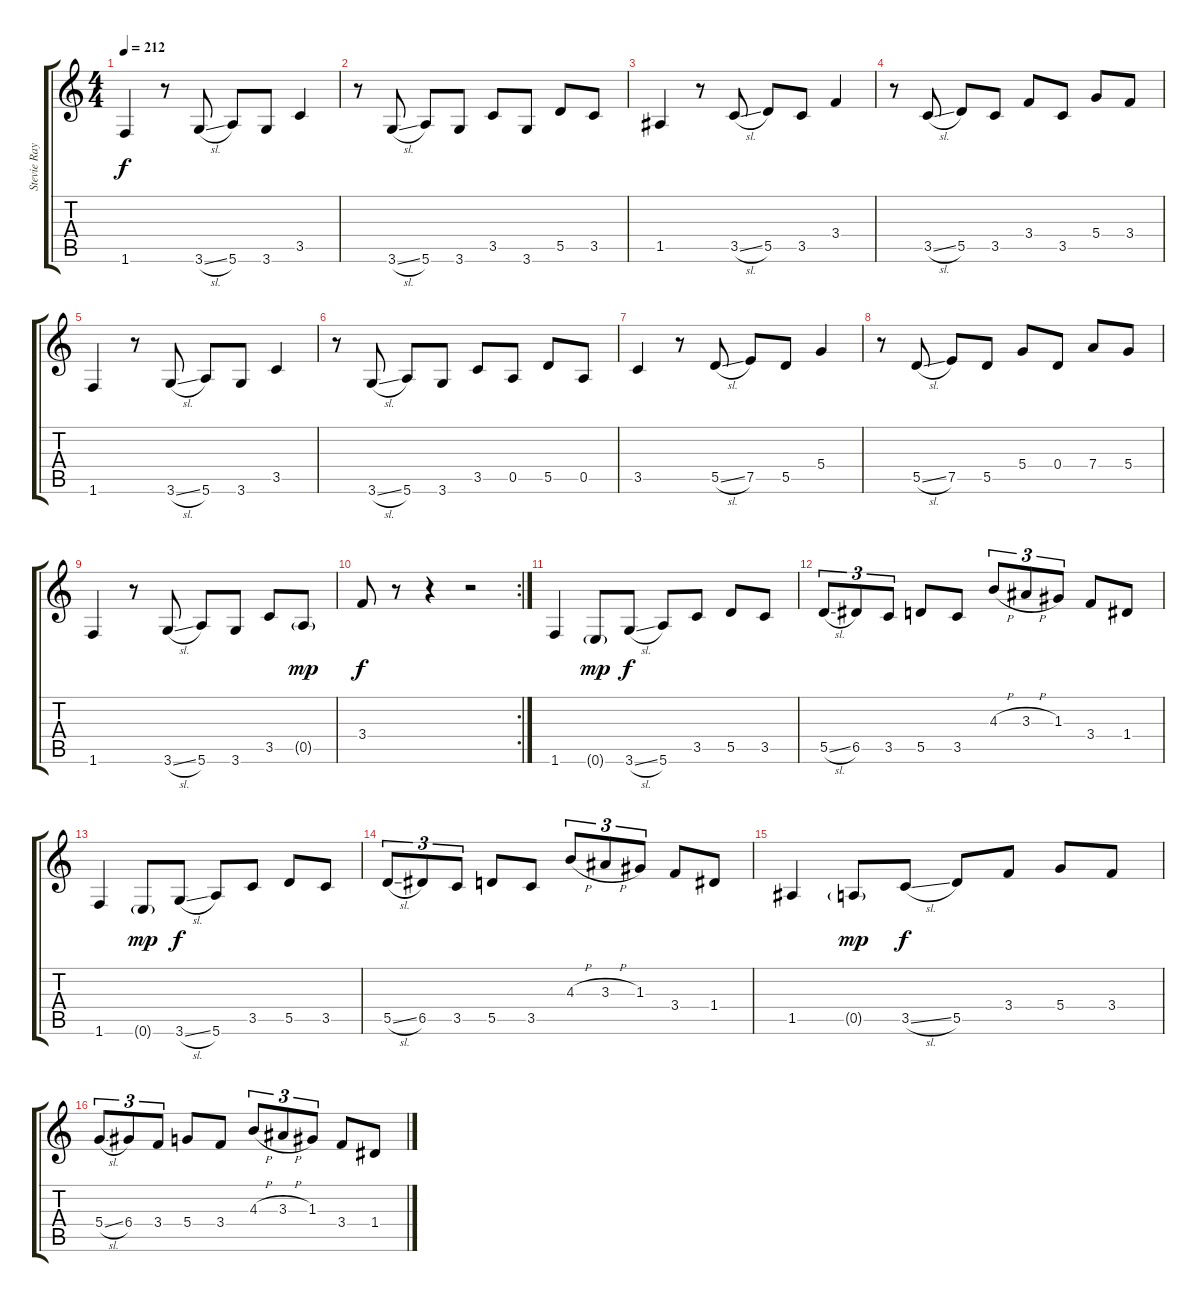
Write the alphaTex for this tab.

\track ("Stevie Ray Vaughan" "Stevie Ray") {instrument distortionguitar}
\staff {score tabs}
\tuning (E4 B3 G3 D3 A2 E2) {hide}
\ts (4 4)
\tempo 212
\clef g2
\ks c
1.6.4{dy f} r.8 3.6{sl}.8 5.6.8 3.6.8 3.5.4 |
r.8 3.6{sl}.8 5.6.8 3.6.8 3.5.8 3.6.8 5.5.8 3.5.8 |
1.5.4 r.8 3.5{sl}.8 5.5.8 3.5.8 3.4.4 |
r.8 3.5{sl}.8 5.5.8 3.5.8 3.4.8 3.5.8 5.4.8 3.4.8 |
1.6.4 r.8 3.6{sl}.8 5.6.8 3.6.8 3.5.4 |
r.8 3.6{sl}.8 5.6.8 3.6.8 3.5.8 0.5.8 5.5.8 0.5.8 |
3.5.4 r.8 5.5{sl}.8 7.5.8 5.5.8 5.4.4 |
r.8 5.5{sl}.8 7.5.8 5.5.8 5.4.8 0.4.8 7.4.8 5.4.8 |
1.6.4 r.8 3.6{sl}.8 5.6.8 3.6.8 3.5.8 0.5{g}.8{dy mp} |
\rc 2
3.4.8{dy f} r.8 r.4 r.2 |
1.6.4 0.6{g}.8{dy mp} 3.6{sl}.8{dy f} 5.6.8 3.5.8 5.5.8 3.5.8 |
5.5{sl}.8{tu (3 2)} 6.5.8{tu (3 2)} 3.5.8{tu (3 2)} 5.5.8 3.5.8 4.3{h}.8{tu (3 2)} 3.3{h}.8{tu (3 2)} 1.3.8{tu (3 2)} 3.4.8 1.4.8 |
1.6.4 0.6{g}.8{dy mp} 3.6{sl}.8{dy f} 5.6.8 3.5.8 5.5.8 3.5.8 |
5.5{sl}.8{tu (3 2)} 6.5.8{tu (3 2)} 3.5.8{tu (3 2)} 5.5.8 3.5.8 4.3{h}.8{tu (3 2)} 3.3{h}.8{tu (3 2)} 1.3.8{tu (3 2)} 3.4.8 1.4.8 |
1.5.4 0.5{g}.8{dy mp} 3.5{sl}.8{dy f} 5.5.8 3.4.8 5.4.8 3.4.8 |
5.4{sl}.8{tu (3 2)} 6.4.8{tu (3 2)} 3.4.8{tu (3 2)} 5.4.8 3.4.8 4.3{h}.8{tu (3 2)} 3.3{h}.8{tu (3 2)} 1.3.8{tu (3 2)} 3.4.8 1.4.8
